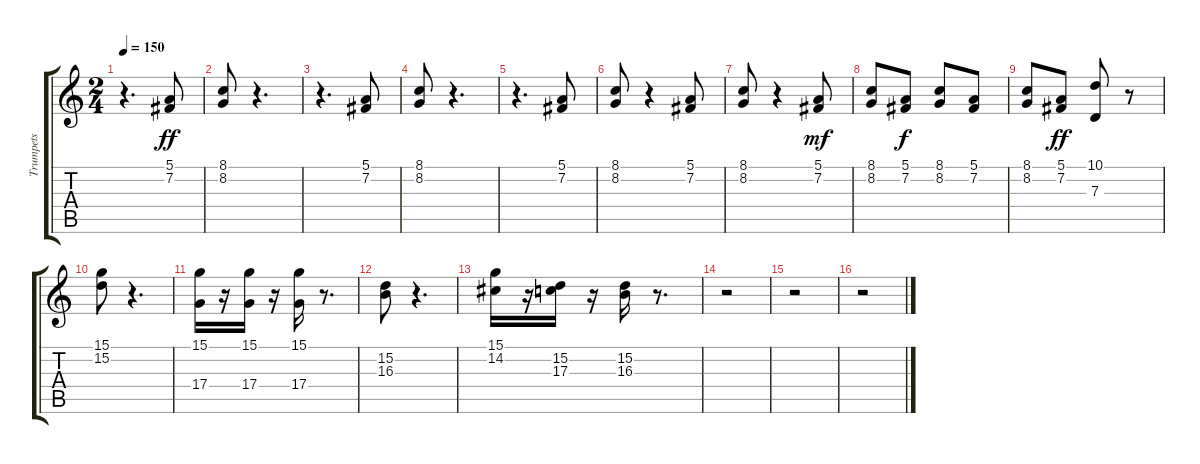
\track ("Trumpets" "Trumpets") {instrument brasssection}
\staff {score tabs}
\tuning (E4 B3 G3 D3 A2 E2) {hide}
\ts (2 4)
\tempo 150
\clef g2
\ks c
r.4{d dy ff} (5.1 7.2).8 |
(8.1 8.2).8 r.4{d} |
r.4{d} (5.1 7.2).8 |
(8.1 8.2).8 r.4{d} |
r.4{d} (5.1 7.2).8 |
(8.1 8.2).8 r.4 (5.1 7.2).8 |
(8.1 8.2).8 r.4 (5.1 7.2).8{dy mf} |
(8.1 8.2).8 (5.1 7.2).8{dy f} (8.1 8.2).8 (5.1 7.2).8 |
(8.1 8.2).8 (5.1 7.2).8{dy ff} (10.1 7.3).8 r.8 |
(15.1 15.2).8 r.4{d} |
(15.1 17.4).16 r.16 (15.1 17.4).16 r.16 (15.1 17.4).16 r.8{d} |
(15.2 16.3).8 r.4{d} |
(15.1 14.2).16 r.16 (15.2 17.3).16 r.16 (15.2 16.3).16 r.8{d} |
r.2 |
r.2 |
r.2
